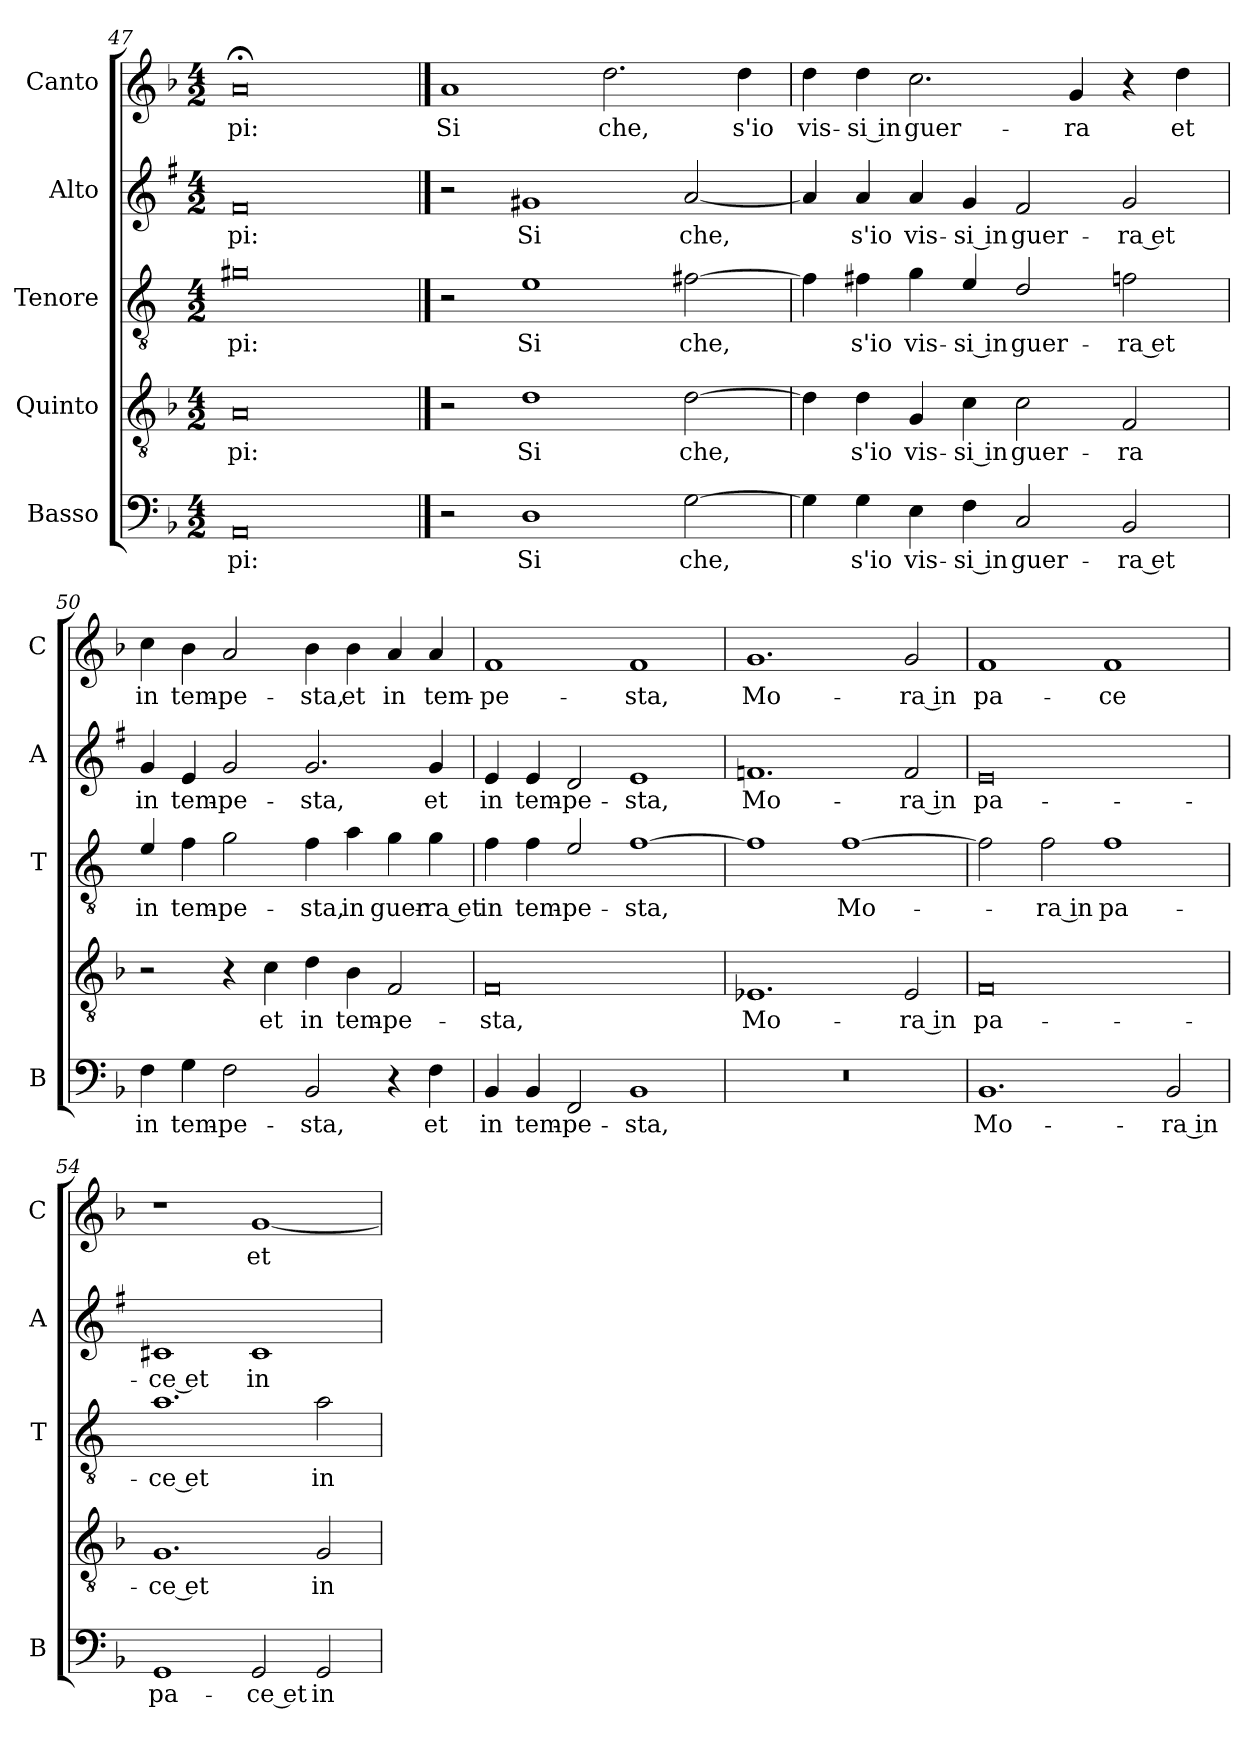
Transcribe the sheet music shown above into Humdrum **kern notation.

**kern	**text	**kern	**text	**kern	**text	**kern	**text	**kern	**text
*part5	*part5	*part4	*part4	*part3	*part3	*part2	*part2	*part1	*part1
*staff5	*staff5	*staff4	*staff4	*staff3	*staff3	*staff2	*staff2	*staff1	*staff1
*I"Basso	*	*I"Quinto	*	*I"Tenore	*	*I"Alto	*	*I"Canto	*
*I'B	*	*	*	*I'T	*	*I'A	*	*I'C	*
*clefF4	*	*clefGv2	*	*clefGv2	*	*clefG2	*	*clefG2	*
*	*	*	*	*ITrd4c7	*	*ITrd1c2	*	*	*
*k[b-]	*	*k[b-]	*	*k[b-]	*	*k[b-]	*	*k[b-]	*
*F:	*	*F:	*	*F:	*	*F:	*	*F:	*
*M4/2	*	*M4/2	*	*M4/2	*	*M4/2	*	*M4/2	*
=47	=47	=47	=47	=47	=47	=47	=47	=47	=47
!	!LO:LY:b	!	!LO:LY:b	!	!LO:LY:b	!	!LO:LY:b	!	!LO:LY:b
0AA	-pi:	0A	-pi:	0c#X	-pi:	0e	-pi:	0a;<	-pi:
==48	==48	==48	==48	==48	==48	==48	==48	==48	==48
!	!	!	!	!	!	!	!	!	!LO:LY:b
2r	.	2r	.	2r	.	2r	.	1a	Si
!	!LO:LY:b	!	!LO:LY:b	!	!LO:LY:b	!	!LO:LY:b	!	!
1D	Si	1d	Si	1A	Si	1f#X	Si	.	.
!	!	!	!	!	!	!	!	!	!LO:LY:b
.	.	.	.	.	.	.	.	2.dd\	che,
!	!LO:LY:b	!	!LO:LY:b	!	!LO:LY:b	!	!LO:LY:b	!	!
[2G\	che,	[2d\	che,	[2Bn\	che,	[2g/	che,	.	.
!	!	!	!	!	!	!	!	!	!LO:LY:b
.	.	.	.	.	.	.	.	4dd\	s'io
!!LO:LB:g=z
=49	=49	=49	=49	=49	=49	=49	=49	=49	=49
!	!	!	!	!	!	!	!	!	!LO:LY:b
4G\]	.	4d\]	.	4B\]	.	4g/]	.	4dd\	vis-
!	!LO:LY:b	!	!LO:LY:b	!	!LO:LY:b	!	!LO:LY:b	!	!LO:LY:b
4G\	s'io	4d\	s'io	4Bn\	s'io	4g/	s'io	4dd\	-si in
!	!LO:LY:b	!	!LO:LY:b	!	!LO:LY:b	!	!LO:LY:b	!	!LO:LY:b
4E\	vis-	4G/	vis-	4c\	vis-	4g/	vis-	2.cc\	guer-
!	!LO:LY:b	!	!LO:LY:b	!	!LO:LY:b	!	!LO:LY:b	!	!
4F\	-si in	4c\	-si in	4A/	-si in	4f/	-si in	.	.
!	!LO:LY:b	!	!LO:LY:b	!	!LO:LY:b	!	!LO:LY:b	!	!
2C/	guer-	2c\	guer-	2G/	guer-	2e/	guer-	.	.
!	!	!	!	!	!	!	!	!	!LO:LY:b
.	.	.	.	.	.	.	.	4g/	-ra
!	!LO:LY:b	!	!LO:LY:b	!	!LO:LY:b	!	!LO:LY:b	!	!
2BB-/	-ra et	2F/	-ra	2B-X\	-ra et	2f/	-ra et	4r	.
!	!	!	!	!	!	!	!	!	!LO:LY:b
.	.	.	.	.	.	.	.	4dd\	et
=50	=50	=50	=50	=50	=50	=50	=50	=50	=50
!	!LO:LY:b	!	!	!	!LO:LY:b	!	!LO:LY:b	!	!LO:LY:b
4F\	in	2r	.	4A/	in	4f/	in	4cc\	in
!	!LO:LY:b	!	!	!	!LO:LY:b	!	!LO:LY:b	!	!LO:LY:b
4G\	tem-	.	.	4B-\	tem-	4d/	tem-	4b-\	tem-
!	!LO:LY:b	!	!	!	!LO:LY:b	!	!LO:LY:b	!	!LO:LY:b
2F\	-pe-	4r	.	2c\	-pe-	2f/	-pe-	2a/	-pe-
!	!	!	!LO:LY:b	!	!	!	!	!	!
.	.	4c\	et	.	.	.	.	.	.
!	!LO:LY:b	!	!LO:LY:b	!	!LO:LY:b	!	!LO:LY:b	!	!LO:LY:b
2BB-/	-sta,	4d\	in	4B-\	-sta,	2.f/	-sta,	4b-\	-sta,
!	!	!	!LO:LY:b	!	!LO:LY:b	!	!	!	!LO:LY:b
.	.	4B-\	tem-	4d\	in	.	.	4b-\	et
!	!	!	!LO:LY:b	!	!LO:LY:b	!	!	!	!LO:LY:b
4r	.	2F/	-pe-	4c\	guer-	.	.	4a/	in
!	!LO:LY:b	!	!	!	!LO:LY:b	!	!LO:LY:b	!	!LO:LY:b
4F\	et	.	.	4c\	-ra et	4f/	et	4a/	tem-
=51	=51	=51	=51	=51	=51	=51	=51	=51	=51
!	!LO:LY:b	!	!LO:LY:b	!	!LO:LY:b	!	!LO:LY:b	!	!LO:LY:b
4BB-/	in	0F	-sta,	4B-\	in	4d/	in	1f	-pe-
!	!LO:LY:b	!	!	!	!LO:LY:b	!	!LO:LY:b	!	!
4BB-/	tem-	.	.	4B-\	tem-	4d/	tem-	.	.
!	!LO:LY:b	!	!	!	!LO:LY:b	!	!LO:LY:b	!	!
2FF/	-pe-	.	.	2A/	-pe-	2c/	-pe-	.	.
!	!LO:LY:b	!	!	!	!LO:LY:b	!	!LO:LY:b	!	!LO:LY:b
1BB-	-sta,	.	.	[1B-	-sta,	1d	-sta,	1f	-sta,
=52	=52	=52	=52	=52	=52	=52	=52	=52	=52
!	!	!	!LO:LY:b	!	!	!	!LO:LY:b	!	!LO:LY:b
0r	.	1.E-X	Mo-	1B-]	.	1.e-X	Mo-	1.g	Mo-
!	!	!	!	!	!LO:LY:b	!	!	!	!
.	.	.	.	[1B-	Mo-	.	.	.	.
!	!	!	!LO:LY:b	!	!	!	!LO:LY:b	!	!LO:LY:b
.	.	2E-/	-ra in	.	.	2e-/	-ra in	2g/	-ra in
=53	=53	=53	=53	=53	=53	=53	=53	=53	=53
!	!LO:LY:b	!	!LO:LY:b	!	!	!	!LO:LY:b	!	!LO:LY:b
1.BB-	Mo-	0F	pa-	2B-\]	.	0d	pa-	1f	pa-
!	!	!	!	!	!LO:LY:b	!	!	!	!
.	.	.	.	2B-\	-ra in	.	.	.	.
!	!	!	!	!	!LO:LY:b	!	!	!	!LO:LY:b
.	.	.	.	1B-	pa-	.	.	1f	-ce
!	!LO:LY:b	!	!	!	!	!	!	!	!
2BB-/	-ra in	.	.	.	.	.	.	.	.
!!LO:LB:g=z
=54	=54	=54	=54	=54	=54	=54	=54	=54	=54
!	!LO:LY:b	!	!LO:LY:b	!	!LO:LY:b	!	!LO:LY:b	!	!
1GG	pa-	1.G	-ce et	1.d	-ce et	1Bn	-ce et	1r	.
!	!LO:LY:b	!	!	!	!	!	!LO:LY:b	!	!LO:LY:b
2GG/	-ce et	.	.	.	.	1B	in	[1g	et
!	!LO:LY:b	!	!LO:LY:b	!	!LO:LY:b	!	!	!	!
2GG/	in	2G/	in	2d\	in	.	.	.	.
=	=	=	=	=	=	=	=	=	=
*-	*-	*-	*-	*-	*-	*-	*-	*-	*-
